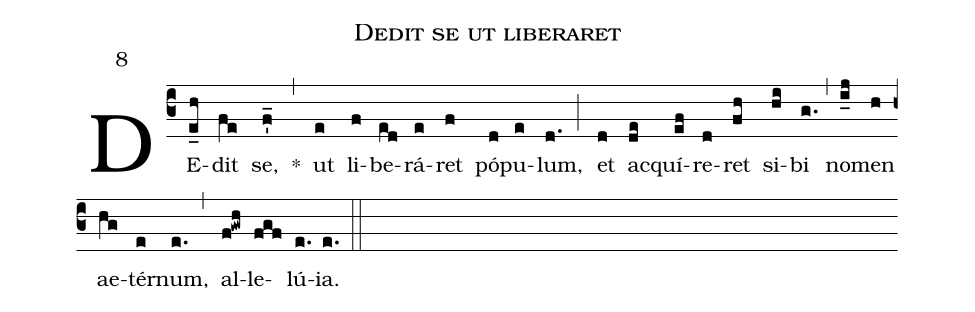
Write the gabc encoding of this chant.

name:Dedit se ut liberaret;
mode:8;
annotation:8;
office-part:Antiphonae;
%%
(c3) DE(e_h)dit(fe) se,(f'_) *(,) ut(e) li(f)be(ed)rá(e)ret(f) pó(d)pu(e)lum,(d.) (;) et(d) ac(de)quí(ef)re(d)ret(fh) si(hi)bi(g.) (,) no(i_j)men(h) ae(hg)tér(e)num,(e.) (,) al(f!gwh)le(fgf)lú(e.)ia.(e.) (::)
